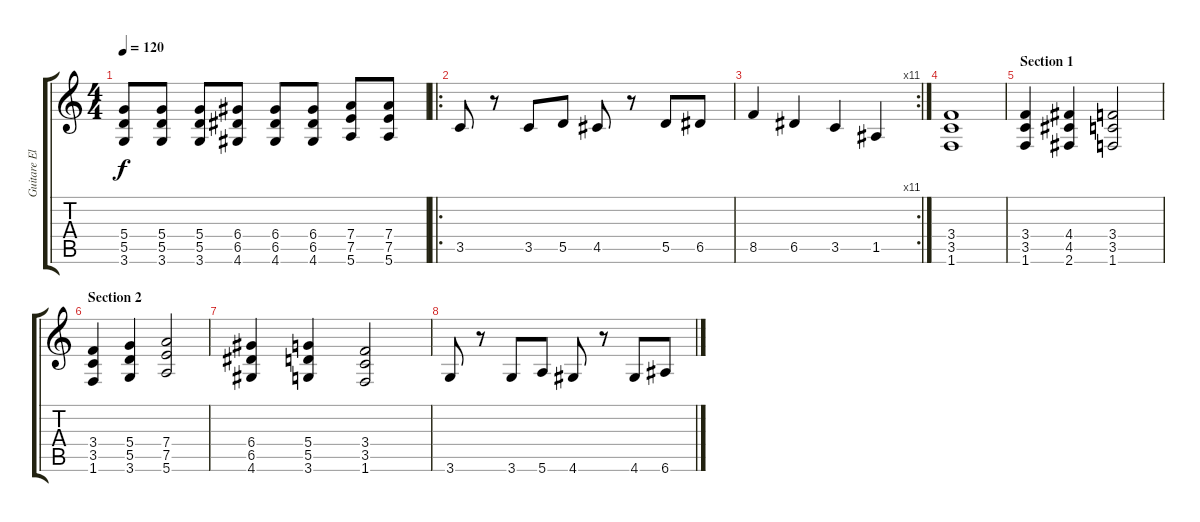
\track ("Guitare Electric (Distortion)" "Guitare El") {instrument acousticguitarnylon}
\staff {score tabs}
\tuning (E4 B3 G3 D3 A2 E2) {hide}
\ts (4 4)
\tempo 120
\clef g2
\ks c
(5.4 5.5 3.6).8{dy f instrument distortionguitar} (5.4 5.5 3.6).8{instrument distortionguitar} (5.4 5.5 3.6).8 (6.4 6.5 4.6).8 (6.4 6.5 4.6).8 (6.4 6.5 4.6).8 (7.4 7.5 5.6).8 (7.4 7.5 5.6).8 |
\ro
3.5.8 r.8 3.5.8 5.5.8 4.5.8 r.8 5.5.8 6.5.8 |
\rc 11
8.5.4 6.5.4 3.5.4 1.5.4 |
(3.4 3.5 1.6).1{instrument distortionguitar} |
\section ("" "Section 1")
(3.4 3.5 1.6).4 (4.4 4.5 2.6).4 (3.4 3.5 1.6).2 |
\section ("" "Section 2")
(3.4 3.5 1.6).4 (5.4 5.5 3.6).4 (7.4 7.5 5.6).2 |
(6.4 6.5 4.6).4 (5.4 5.5 3.6).4 (3.4 3.5 1.6).2 |
3.6.8{instrument electricbasspick} r.8 3.6.8 5.6.8 4.6.8 r.8 4.6.8 6.6.8
